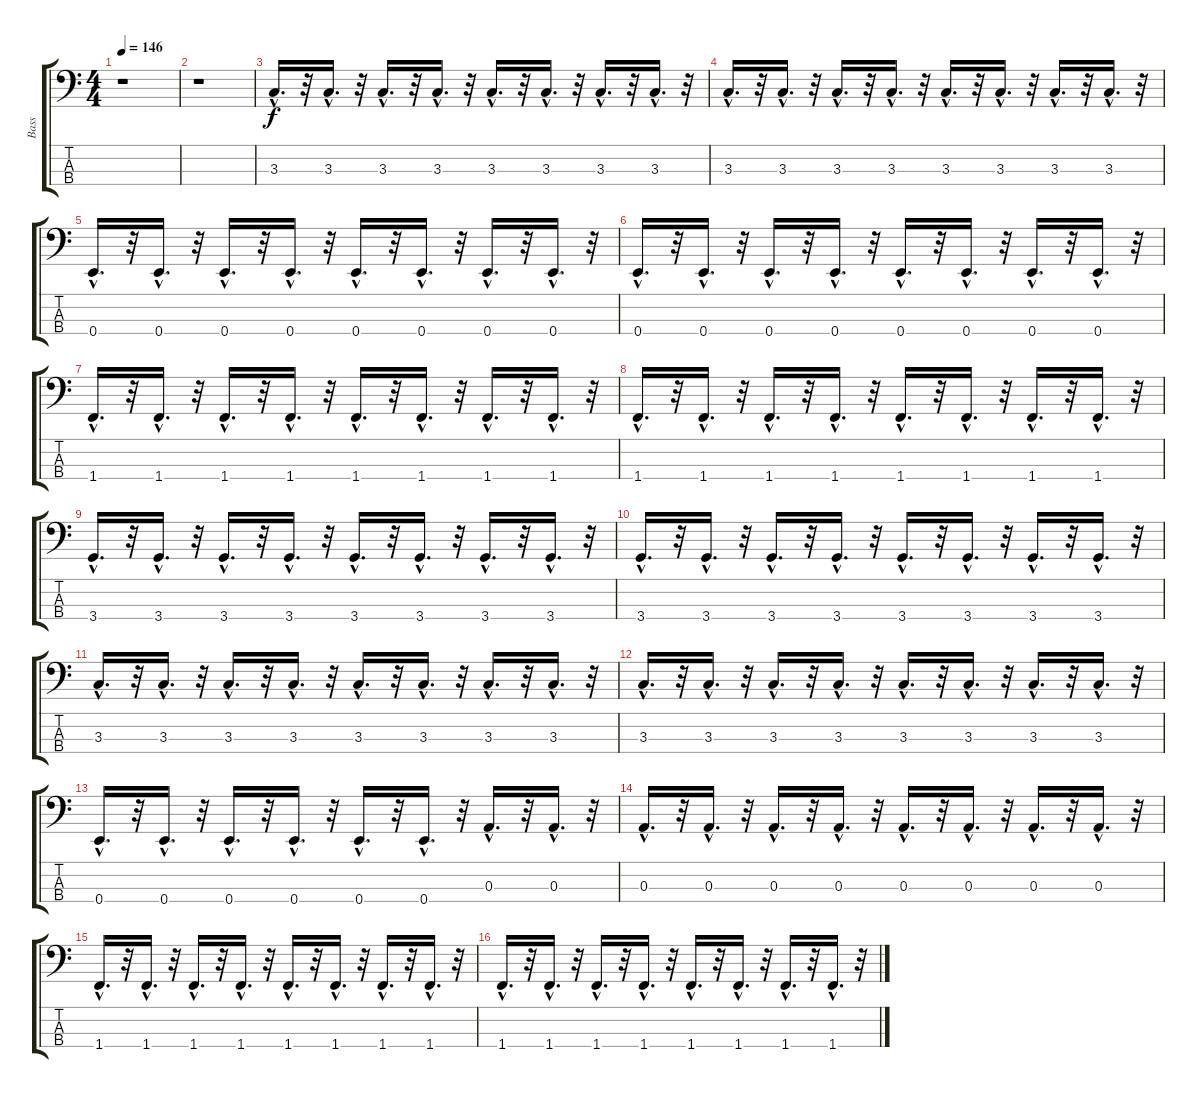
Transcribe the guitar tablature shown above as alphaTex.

\track ("Bass" "Bass") {instrument electricbasspick}
\staff {score tabs}
\tuning (G2 D2 A1 E1) {hide}
\ts (4 4)
\tempo 146
\clef f4
\ks c
r.1{dy f} |
r.1 |
3.3{hac}.16{d} r.32 3.3{hac}.16{d} r.32 3.3{hac}.16{d} r.32 3.3{hac}.16{d} r.32 3.3{hac}.16{d} r.32 3.3{hac}.16{d} r.32 3.3{hac}.16{d} r.32 3.3{hac}.16{d} r.32 |
3.3{hac}.16{d} r.32 3.3{hac}.16{d} r.32 3.3{hac}.16{d} r.32 3.3{hac}.16{d} r.32 3.3{hac}.16{d} r.32 3.3{hac}.16{d} r.32 3.3{hac}.16{d} r.32 3.3{hac}.16{d} r.32 |
0.4{hac}.16{d} r.32 0.4{hac}.16{d} r.32 0.4{hac}.16{d} r.32 0.4{hac}.16{d} r.32 0.4{hac}.16{d} r.32 0.4{hac}.16{d} r.32 0.4{hac}.16{d} r.32 0.4{hac}.16{d} r.32 |
0.4{hac}.16{d} r.32 0.4{hac}.16{d} r.32 0.4{hac}.16{d} r.32 0.4{hac}.16{d} r.32 0.4{hac}.16{d} r.32 0.4{hac}.16{d} r.32 0.4{hac}.16{d} r.32 0.4{hac}.16{d} r.32 |
1.4{hac}.16{d} r.32 1.4{hac}.16{d} r.32 1.4{hac}.16{d} r.32 1.4{hac}.16{d} r.32 1.4{hac}.16{d} r.32 1.4{hac}.16{d} r.32 1.4{hac}.16{d} r.32 1.4{hac}.16{d} r.32 |
1.4{hac}.16{d} r.32 1.4{hac}.16{d} r.32 1.4{hac}.16{d} r.32 1.4{hac}.16{d} r.32 1.4{hac}.16{d} r.32 1.4{hac}.16{d} r.32 1.4{hac}.16{d} r.32 1.4{hac}.16{d} r.32 |
3.4{hac}.16{d} r.32 3.4{hac}.16{d} r.32 3.4{hac}.16{d} r.32 3.4{hac}.16{d} r.32 3.4{hac}.16{d} r.32 3.4{hac}.16{d} r.32 3.4{hac}.16{d} r.32 3.4{hac}.16{d} r.32 |
3.4{hac}.16{d} r.32 3.4{hac}.16{d} r.32 3.4{hac}.16{d} r.32 3.4{hac}.16{d} r.32 3.4{hac}.16{d} r.32 3.4{hac}.16{d} r.32 3.4{hac}.16{d} r.32 3.4{hac}.16{d} r.32 |
3.3{hac}.16{d} r.32 3.3{hac}.16{d} r.32 3.3{hac}.16{d} r.32 3.3{hac}.16{d} r.32 3.3{hac}.16{d} r.32 3.3{hac}.16{d} r.32 3.3{hac}.16{d} r.32 3.3{hac}.16{d} r.32 |
3.3{hac}.16{d} r.32 3.3{hac}.16{d} r.32 3.3{hac}.16{d} r.32 3.3{hac}.16{d} r.32 3.3{hac}.16{d} r.32 3.3{hac}.16{d} r.32 3.3{hac}.16{d} r.32 3.3{hac}.16{d} r.32 |
0.4{hac}.16{d} r.32 0.4{hac}.16{d} r.32 0.4{hac}.16{d} r.32 0.4{hac}.16{d} r.32 0.4{hac}.16{d} r.32 0.4{hac}.16{d} r.32 0.3{hac}.16{d} r.32 0.3{hac}.16{d} r.32 |
0.3{hac}.16{d} r.32 0.3{hac}.16{d} r.32 0.3{hac}.16{d} r.32 0.3{hac}.16{d} r.32 0.3{hac}.16{d} r.32 0.3{hac}.16{d} r.32 0.3{hac}.16{d} r.32 0.3{hac}.16{d} r.32 |
1.4{hac}.16{d} r.32 1.4{hac}.16{d} r.32 1.4{hac}.16{d} r.32 1.4{hac}.16{d} r.32 1.4{hac}.16{d} r.32 1.4{hac}.16{d} r.32 1.4{hac}.16{d} r.32 1.4{hac}.16{d} r.32 |
1.4{hac}.16{d} r.32 1.4{hac}.16{d} r.32 1.4{hac}.16{d} r.32 1.4{hac}.16{d} r.32 1.4{hac}.16{d} r.32 1.4{hac}.16{d} r.32 1.4{hac}.16{d} r.32 1.4{hac}.16{d} r.32
